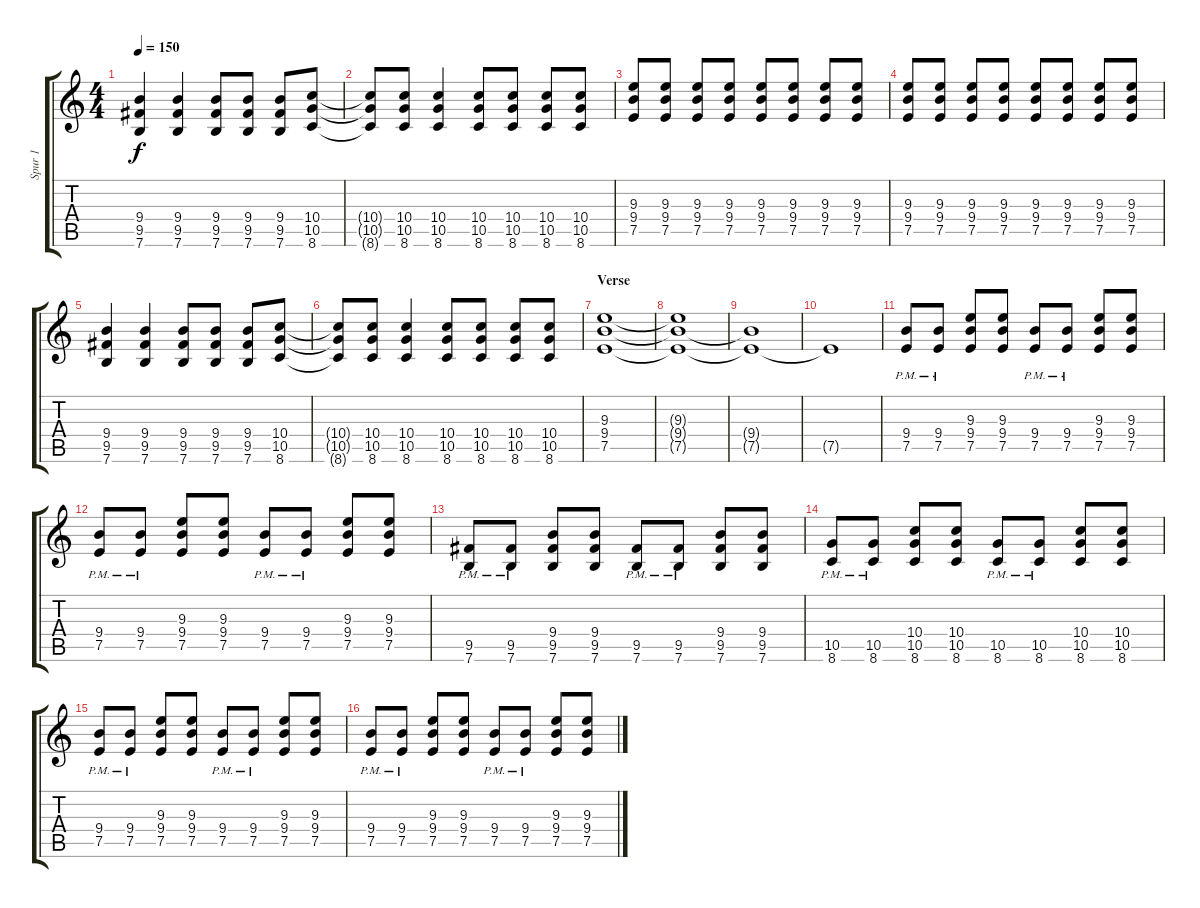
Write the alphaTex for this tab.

\track ("Spur 1" "Spur 1") {instrument acousticguitarsteel}
\staff {score tabs}
\tuning (E4 B3 G3 D3 A2 E2) {hide}
\ts (4 4)
\tempo 150
\clef g2
\ks c
(9.4 9.5 7.6).4{dy f} (9.4 9.5 7.6).4 (9.4 9.5 7.6).8 (9.4 9.5 7.6).8 (9.4 9.5 7.6).8 (10.4 10.5 8.6).8 |
(10.4{t} 10.5{t} 8.6{t}).8 (10.4 10.5 8.6).8 (10.4 10.5 8.6).4 (10.4 10.5 8.6).8 (10.4 10.5 8.6).8 (10.4 10.5 8.6).8 (10.4 10.5 8.6).8 |
(9.3 9.4 7.5).8 (9.3 9.4 7.5).8 (9.3 9.4 7.5).8 (9.3 9.4 7.5).8 (9.3 9.4 7.5).8 (9.3 9.4 7.5).8 (9.3 9.4 7.5).8 (9.3 9.4 7.5).8 |
(9.3 9.4 7.5).8 (9.3 9.4 7.5).8 (9.3 9.4 7.5).8 (9.3 9.4 7.5).8 (9.3 9.4 7.5).8 (9.3 9.4 7.5).8 (9.3 9.4 7.5).8 (9.3 9.4 7.5).8 |
(9.4 9.5 7.6).4 (9.4 9.5 7.6).4 (9.4 9.5 7.6).8 (9.4 9.5 7.6).8 (9.4 9.5 7.6).8 (10.4 10.5 8.6).8 |
(10.4{t} 10.5{t} 8.6{t}).8 (10.4 10.5 8.6).8 (10.4 10.5 8.6).4 (10.4 10.5 8.6).8 (10.4 10.5 8.6).8 (10.4 10.5 8.6).8 (10.4 10.5 8.6).8 |
\section ("" "Verse")
(9.3 9.4 7.5).1{volume 1} |
(9.3{t} 9.4{t} 7.5{t}).1 |
(9.4{t} 7.5{t}).1 |
7.5{t}.1 |
(9.4{pm} 7.5{pm}).8{volume 8 instrument electricguitarmuted} (9.4{pm} 7.5{pm}).8 (9.3 9.4 7.5).8{volume 10 instrument acousticguitarsteel} (9.3 9.4 7.5).8 (9.4{pm} 7.5{pm}).8{volume 8 instrument electricguitarmuted} (9.4{pm} 7.5{pm}).8 (9.3 9.4 7.5).8{volume 10 instrument acousticguitarsteel} (9.3 9.4 7.5).8 |
(9.4{pm} 7.5{pm}).8{volume 8 instrument electricguitarmuted} (9.4{pm} 7.5{pm}).8 (9.3 9.4 7.5).8{volume 10 instrument acousticguitarsteel} (9.3 9.4 7.5).8 (9.4{pm} 7.5{pm}).8{volume 8 instrument electricguitarmuted} (9.4{pm} 7.5{pm}).8 (9.3 9.4 7.5).8{volume 10 instrument acousticguitarsteel} (9.3 9.4 7.5).8 |
(9.5{pm} 7.6{pm}).8{volume 8 instrument electricguitarmuted} (9.5{pm} 7.6{pm}).8 (9.4 9.5 7.6).8{volume 10 instrument acousticguitarsteel} (9.4 9.5 7.6).8 (9.5{pm} 7.6{pm}).8{volume 8 instrument electricguitarmuted} (9.5{pm} 7.6{pm}).8 (9.4 9.5 7.6).8{volume 10 instrument acousticguitarsteel} (9.4 9.5 7.6).8 |
(10.5{pm} 8.6{pm}).8{volume 8 instrument electricguitarmuted} (10.5{pm} 8.6{pm}).8 (10.4 10.5 8.6).8{volume 10 instrument acousticguitarsteel} (10.4 10.5 8.6).8 (10.5{pm} 8.6{pm}).8{volume 8 instrument electricguitarmuted} (10.5{pm} 8.6{pm}).8 (10.4 10.5 8.6).8{volume 10 instrument acousticguitarsteel} (10.4 10.5 8.6).8 |
(9.4{pm} 7.5{pm}).8{volume 8 instrument electricguitarmuted} (9.4{pm} 7.5{pm}).8 (9.3 9.4 7.5).8{volume 10 instrument acousticguitarsteel} (9.3 9.4 7.5).8 (9.4{pm} 7.5{pm}).8{volume 8 instrument electricguitarmuted} (9.4{pm} 7.5{pm}).8 (9.3 9.4 7.5).8{volume 10 instrument acousticguitarsteel} (9.3 9.4 7.5).8 |
(9.4{pm} 7.5{pm}).8{volume 8 instrument electricguitarmuted} (9.4{pm} 7.5{pm}).8 (9.3 9.4 7.5).8{volume 10 instrument acousticguitarsteel} (9.3 9.4 7.5).8 (9.4{pm} 7.5{pm}).8{volume 8 instrument electricguitarmuted} (9.4{pm} 7.5{pm}).8 (9.3 9.4 7.5).8{volume 10 instrument acousticguitarsteel} (9.3 9.4 7.5).8
